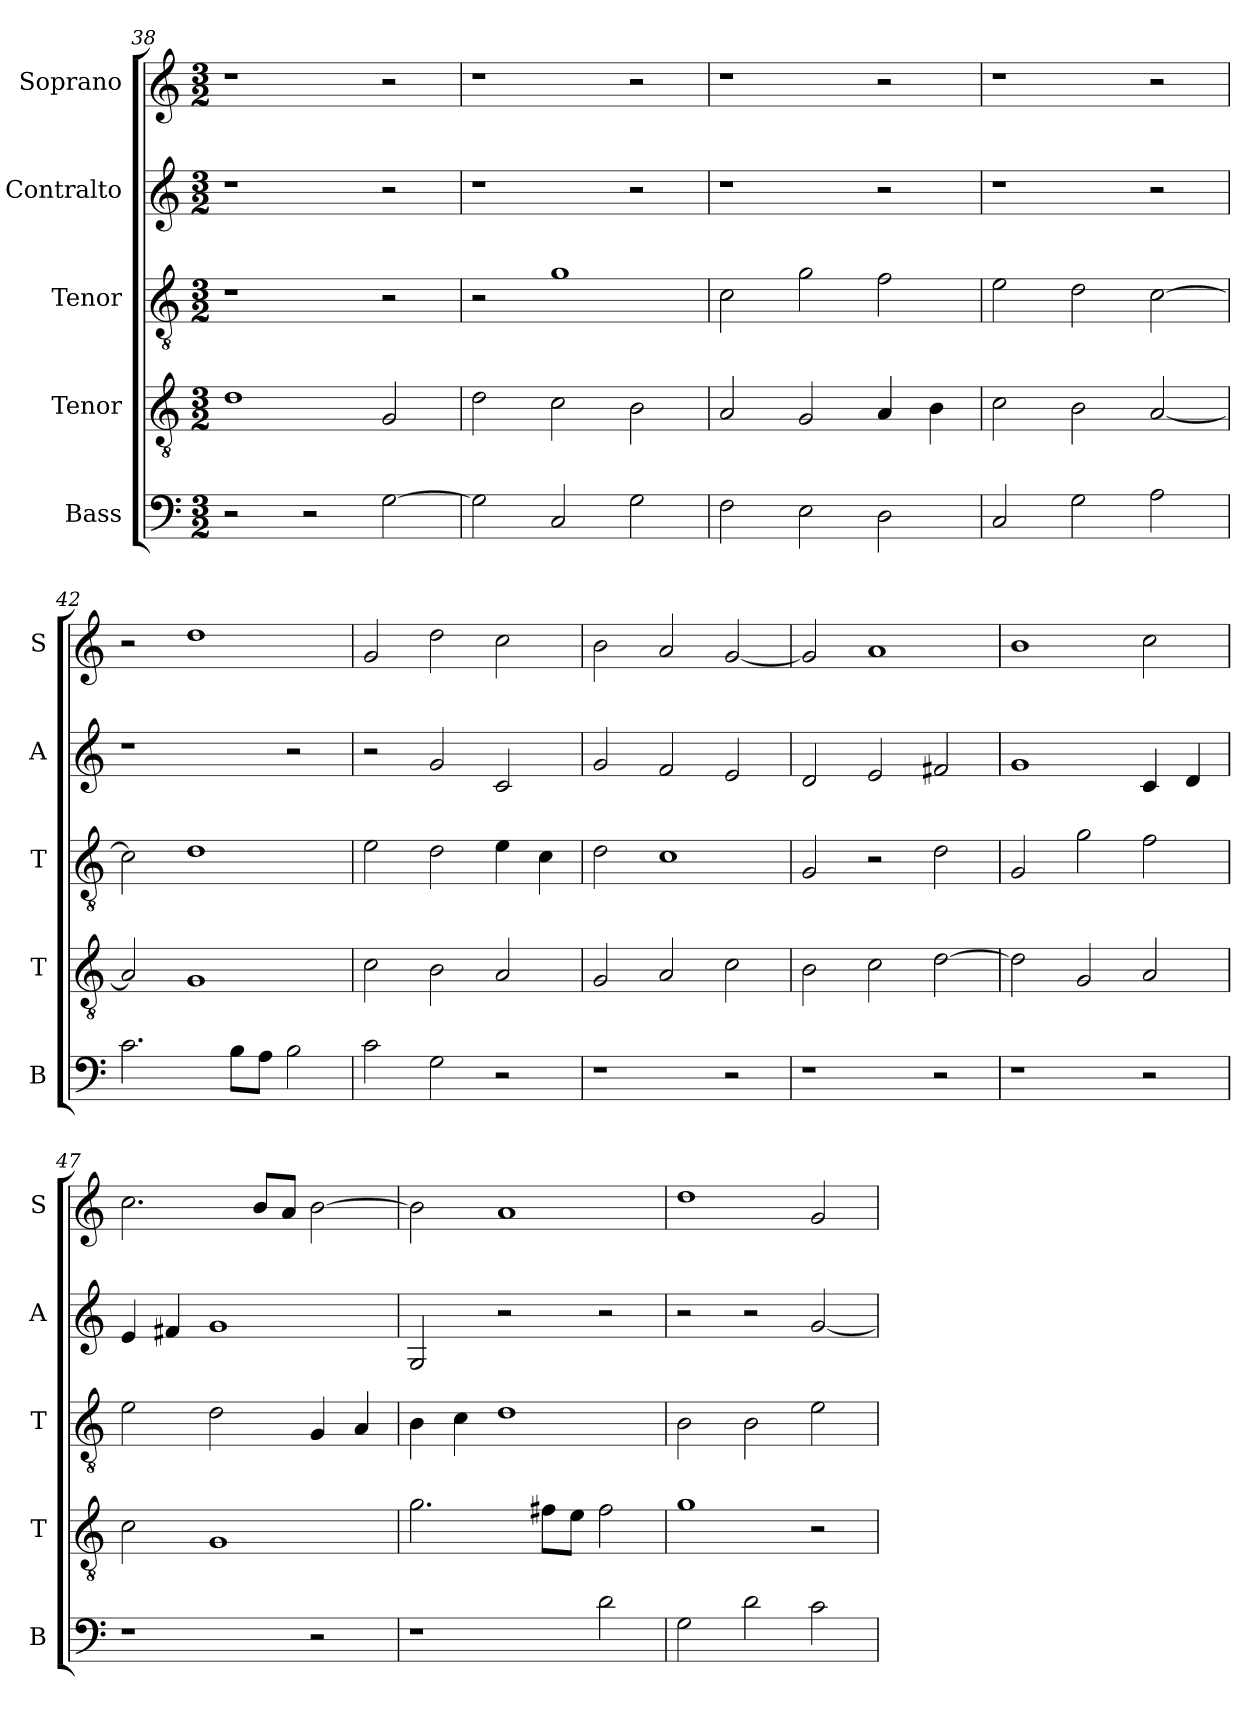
**kern	**kern	**kern	**kern	**kern
*part5	*part4	*part3	*part2	*part1
*staff5	*staff4	*staff3	*staff2	*staff1
*I"Bass	*I"Tenor	*I"Tenor	*I"Contralto	*I"Soprano
*I'B	*I'T	*I'T	*I'A	*I'S
*clefF4	*clefGv2	*clefGv2	*clefG2	*clefG2
*k[]	*k[]	*k[]	*k[]	*k[]
*G:mix	*G:mix	*G:mix	*G:mix	*G:mix
*M3/2	*M3/2	*M3/2	*M3/2	*M3/2
=38	=38	=38	=38	=38
2r	1d	1r	1r	1r
2r	.	.	.	.
[2G	2G	2r	2r	2r
=39	=39	=39	=39	=39
2G]	2d	2r	1r	1r
2C	2c	1g	.	.
2G	2B	.	2r	2r
=40	=40	=40	=40	=40
2F	2A	2c	1r	1r
2E	2G	2g	.	.
2D	4A	2f	2r	2r
.	4B	.	.	.
=41	=41	=41	=41	=41
2C	2c	2e	1r	1r
2G	2B	2d	.	.
2A	[2A	[2c	2r	2r
=42	=42	=42	=42	=42
2.c	2A]	2c]	1r	2r
.	1G	1d	.	1dd
8B\L	.	.	.	.
8A\J	.	.	.	.
2B	.	.	2r	.
=43	=43	=43	=43	=43
2c	2c	2e	2r	2g
2G	2B	2d	2g	2dd
2r	2A	4e	2c	2cc
.	.	4c	.	.
=44	=44	=44	=44	=44
1r	2G	2d	2g	2b
.	2A	1c	2f	2a
2r	2c	.	2e	[2g
=45	=45	=45	=45	=45
1r	2B	2G	2d	2g]
.	2c	2r	2e	1a
2r	[2d	2d	2f#X	.
=46	=46	=46	=46	=46
1r	2d]	2G	1g	1b
.	2G	2g	.	.
2r	2A	2f	4c	2cc
.	.	.	4d	.
=47	=47	=47	=47	=47
1r	2c	2e	4e	2.cc
.	.	.	4f#X	.
.	1G	2d	1g	.
.	.	.	.	8b/L
.	.	.	.	8a/J
2r	.	4G	.	[2b
.	.	4A	.	.
=48	=48	=48	=48	=48
1r	2.g	4B	2G	2b]
.	.	4c	.	.
.	.	1d	2r	1a
.	8f#X\L	.	.	.
.	8e\J	.	.	.
2d	2f#	.	2r	.
=49	=49	=49	=49	=49
2G	1g	2B	2r	1dd
2d	.	2B	2r	.
2c	2r	2e	[2g	2g
=	=	=	=	=
*-	*-	*-	*-	*-
